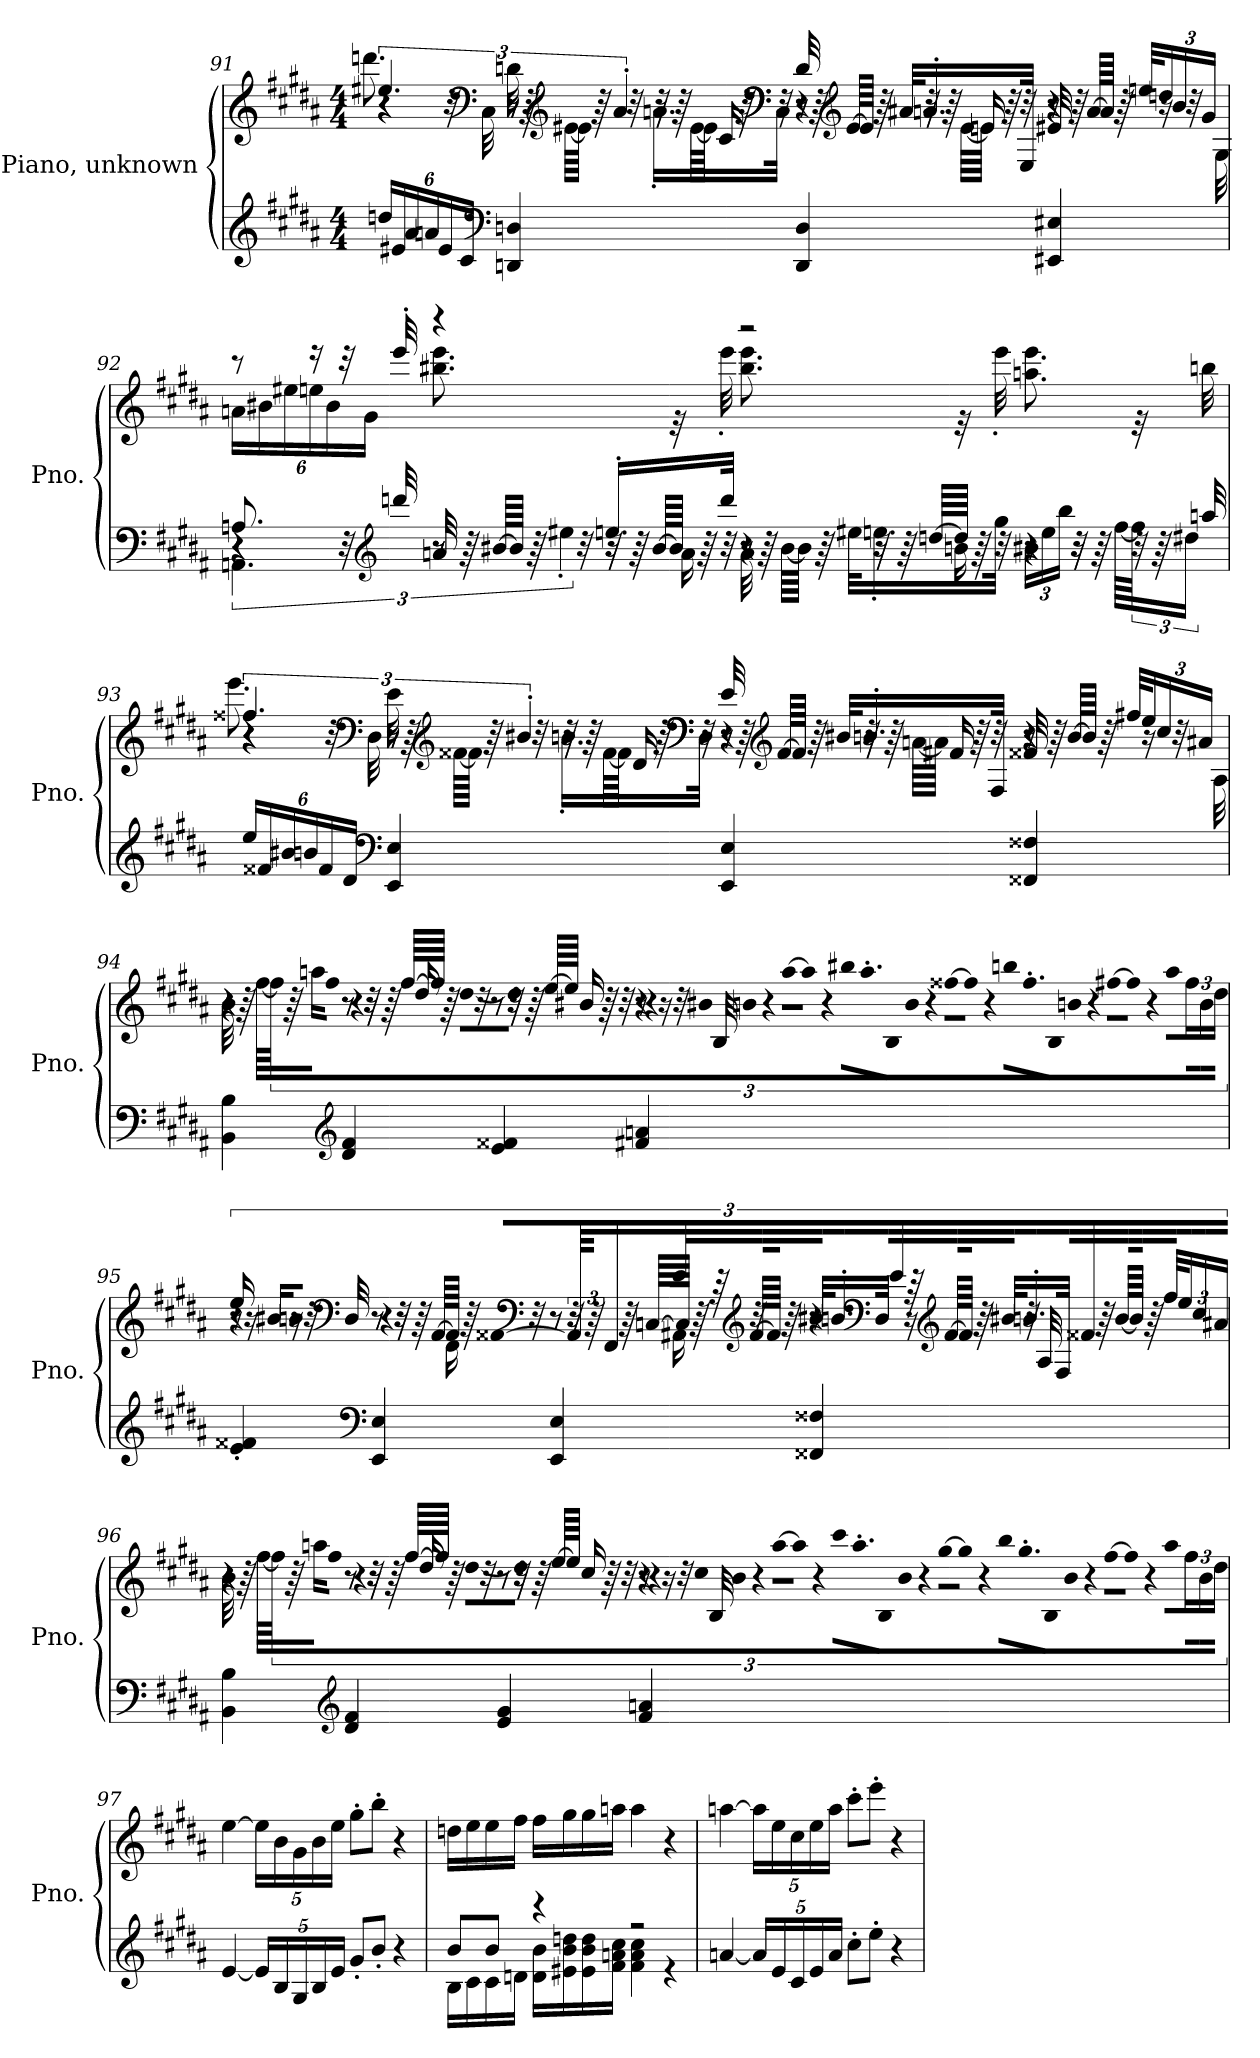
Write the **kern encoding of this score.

**kern	**kern
*part1	*part1
*staff2	*staff1
*I"Piano, unknown	*
*I'Pno.	*
!!LO:LB:g=z
*clefG2	*clefG2
*k[f#c#g#d#a#]	*k[f#c#g#d#a#]
*M4/4	*M4/4
*Xbrackettup	*
=91	=91
*	*^
*	*	*^
*	*	*	*^
24ddn/LL	6.ee#X/	4r	4r	8.dddn\
24e#X/	.	.	.	.
24a#/	.	.	.	.
24an/	.	.	.	.
24e#/	.	.	.	.
.	.	.	.	32r
24c#/JJ	.	.	.	.
*	*clefF4	*	*	*
.	.	.	.	32C#\
*clefF4	*	*	*	*
4DDn/ 4Dn/	12r	8r	8r	32dn\
.	.	.	.	64r
*	*clefG2	*	*	*
.	.	.	.	[64e#X\LLLL
.	.	.	.	64e#\JJJJ]
.	.	.	.	64r
.	6a#'/	.	.	.
.	.	.	.	32r
.	.	32r	16r	16.an'\LL
.	.	64r	.	.
.	.	[64e#\LLLL	.	.
.	.	64e#\JJJJ]	16c#/	.
.	.	64r	.	.
*	*clefF4	*	*	*
.	.	32r	.	32C#\JJk
4DD/ 4D/	32d/	8r	8r	4r
.	64r	.	.	.
*	*clefG2	*	*	*
.	[64e#/LLLL	.	.	.
.	64e#/JJJJ]	.	.	.
.	64r	.	.	.
.	32a#X/KLL	.	.	.
.	16.an'/	32r	16r	.
.	.	64r	.	.
.	.	[64e#\LLLL	.	.
.	.	64e#\JJJJ]	16en/	.
.	.	64r	.	.
.	32E/JJk	32r	.	.
4EE#X/ 4E#X/	32e#X/	4r	4r	8r
.	64r	.	.	.
.	[64a/LLLL	.	.	.
.	64a/JJJJ]	.	.	.
.	64r	.	.	.
.	32een/KLL	.	.	.
*	*Xbrackettup	*	*	*
.	24ddn/	.	.	16r
.	24b/	.	.	.
.	.	.	.	32r
.	24g#/JJ	.	.	.
.	.	.	.	32G#\
*	*v	*v	*v	*v
!!LO:LB:g=z
=92	=92
*^	*
*	*brackettup	*
*^	*^	*^
8.An/	6.AAn\	4r	4r	8r	24an\LL
.	.	.	.	.	24b#X\
.	.	.	.	.	24ee#X\
.	.	.	.	16r	24een\
.	.	.	.	.	24b#\
32r	.	.	.	32r	.
.	.	.	.	.	24g#\JJ
*clefG2	*	*	*	*	*
32dddn/	.	.	.	32eee'/	.
32an/	12r	8r	8r	4r	8.bb#X\ 8.eee\
64r	.	.	.	.	.
[64b#X/LLLL	.	.	.	.	.
64b#/JJJJ]	.	.	.	.	.
64r	.	.	.	.	.
.	6ee#X'\	.	.	.	.
32r	.	.	.	.	.
16.een'/LL	.	32r	16r	.	.
.	.	64r	.	.	.
.	.	[64b#/LLLL	.	.	.
.	.	64b#/JJJJ]	16a\	.	32r
.	.	64r	.	.	.
32ddd/JJk	.	32r	.	.	32eee'\
4r	32a\	8r	8r	2r	8.bb#\ 8.eee\
.	64r	.	.	.	.
.	[64b#\LLLL	.	.	.	.
.	64b#\JJJJ]	.	.	.	.
.	64r	.	.	.	.
.	32ee#X\KLL	.	.	.	.
.	16.een'\	32r	16r	.	.
.	.	64r	.	.	.
.	.	[64ddn/LLLL	.	.	.
.	.	64dd/JJJJ]	16bn\	.	32r
.	.	64r	.	.	.
.	32gg#\JJk	32r	.	.	32eee'\
*	*Xbrackettup	*	*	*	*
8r	24b#X\LL	4r	4r	.	8.aan\ 8.eee\
.	24ee\	.	.	.	.
.	24bb\JJ	.	.	.	.
16r	32r	.	.	.	.
.	64r	.	.	.	.
.	[64ff#\LLLL	.	.	.	.
*	*brackettup	*	*	*	*
32r	96ff#\JJJJ]	.	.	.	32r
.	96r	.	.	.	.
.	24dd#X\	.	.	.	.
32aan/	.	.	.	.	32bbn\
*v	*v	*v	*v	*	*
*	*v	*v
!!LO:PB:g=z
=93	=93
*Xbrackettup	*brackettup
*	*^
*	*	*^
*	*	*	*^
24ee/LL	6.ff##X/	4r	4r	8.eee\
24f##X/	.	.	.	.
24b#X/	.	.	.	.
24bn/	.	.	.	.
24f##/	.	.	.	.
.	.	.	.	32r
24d#/JJ	.	.	.	.
*	*clefF4	*	*	*
.	.	.	.	32D#\
*clefF4	*	*	*	*
4EE/ 4E/	12r	8r	8r	32e\
.	.	.	.	64r
*	*clefG2	*	*	*
.	.	.	.	[64f##X\LLLL
.	.	.	.	64f##\JJJJ]
.	.	.	.	64r
.	6b#X'/	.	.	.
.	.	.	.	32r
.	.	32r	16r	16.bn'\LL
.	.	64r	.	.
.	.	[64f##\LLLL	.	.
.	.	64f##\JJJJ]	16d#/	.
.	.	64r	.	.
*	*clefF4	*	*	*
.	.	32r	.	32D#\JJk
4EE/ 4E/	32e/	8r	8r	4r
.	64r	.	.	.
*	*clefG2	*	*	*
.	[64f##/LLLL	.	.	.
.	64f##/JJJJ]	.	.	.
.	64r	.	.	.
.	32b#X/KLL	.	.	.
.	16.bn'/	32r	16r	.
.	.	64r	.	.
.	.	[64an\LLLL	.	.
.	.	64a\JJJJ]	16f#X/	.
.	.	64r	.	.
.	32F#/JJk	32r	.	.
4FF##X/ 4F##X/	32f##X/	4r	4r	8r
.	64r	.	.	.
.	[64b/LLLL	.	.	.
.	64b/JJJJ]	.	.	.
.	64r	.	.	.
.	32ff#X/KLL	.	.	.
*	*Xbrackettup	*	*	*
.	24ee/	.	.	16r
.	24cc#/	.	.	.
.	.	.	.	32r
.	24a#X/JJ	.	.	.
.	.	.	.	32A#\
*	*	*	*v	*v
!!LO:LB:g=z
=94	=94	=94	=94
4BB\ 4B\	4r	32b\	4r
.	.	64r	.
.	.	[64ff#\LLLL	.
*	*	*brackettup	*
.	.	96ff#\JJJJ]	.
.	.	96r	.
.	.	24aan\LL	.
.	.	32ff#\JJk	.
.	.	64r	.
.	.	[64dd#\LLLL	.
.	.	64dd#\JJJJ]	.
.	.	64r	.
.	.	32b#X\	.
*clefG2	*	*	*
4d#/ 4f#/	8r	32bn\	8r
.	.	64r	.
.	.	[64aa\LLLL	.
.	.	64aa\JJJJ]	.
.	.	64r	.
.	.	32bb#X\KLL	.
.	16r	16.aa'\	32r
.	.	.	64r
.	.	.	[64ff#/LLLL
.	16dd#/	.	64ff#/JJJJ]
.	.	.	64r
.	.	32B\JJk	32r
4e/ 4f##X/	8r	32b\	8r
.	.	64r	.
.	.	[64ff##X\LLLL	.
.	.	64ff##\JJJJ]	.
.	.	64r	.
.	.	32bbn\KLL	.
.	32r	16.ff##'\	16r
.	64r	.	.
.	[64ee/LLLL	.	.
.	64ee/JJJJ]	.	16b#X/
.	64r	.	.
.	32r	32B\JJk	.
4f#X/ 4an/	4r	32bn\	8r
.	.	64r	.
.	.	[64ff#X\LLLL	.
.	.	64ff#\JJJJ]	.
.	.	64r	.
.	.	32aa\KLL	.
*	*	*Xbrackettup	*
.	.	24ff#\	16r
.	.	24b\	.
.	.	.	32r
.	.	24dd#\JJ	.
.	.	.	32B/
!!LO:LB:g=z	!!	!!
=95	=95	=95	=95
*	*brackettup	*	*
4e/' 4f##X/'	24ee/	4r	8r
.	24r	.	.
.	24b#X/LL	.	.
.	32bn/JJk	.	16r
.	64r	.	.
.	[64f##X/LLLL	.	.
.	96f##/JJJJ]	.	32r
.	96r	.	.
.	24d#/	.	.
*	*clefF4	*	*
.	.	.	32D#/
*clefF4	*	*	*
4EE/ 4E/	32e/	8r	8r
.	64r	.	.
*	*clefG2	*	*
.	[64f##/LLLL	.	.
.	64f##/JJJJ]	.	.
.	64r	.	.
.	32b#X/KLL	.	.
.	16.bn'/	16r	32r
.	.	.	64r
.	.	.	[64f##/LLLL
.	.	16d#\	64f##/JJJJ]
.	.	.	64r
*	*clefF4	*	*
.	32D#/JJk	.	32r
4EE/ 4E/	32e/	8r	8r
.	64r	.	.
*	*clefG2	*	*
.	[64f##/LLLL	.	.
.	64f##/JJJJ]	.	.
.	64r	.	.
.	32b#X/KLL	.	.
.	16.bn'/	16r	32r
.	.	.	64r
.	.	.	[64an/LLLL
.	.	16f#X\	64a/JJJJ]
.	.	.	64r
.	32F#/JJk	.	32r
4FF##X/ 4F##X/	32f##X/	4r	8r
.	64r	.	.
.	[64b/LLLL	.	.
.	64b/JJJJ]	.	.
.	64r	.	.
.	32ff#/KLL	.	.
*	*Xbrackettup	*	*
.	24ee/	.	16r
.	24cc#/	.	.
.	.	.	32r
.	24a#X/JJ	.	.
.	.	.	32A#/
!!LO:LB:g=z	!!	!!
=96	=96	=96	=96
4BB\ 4B\	4r	32b\	4r
.	.	64r	.
.	.	[64ff#\LLLL	.
*	*	*brackettup	*
.	.	96ff#\JJJJ]	.
.	.	96r	.
.	.	24aan\LL	.
.	.	32ff#\JJk	.
.	.	64r	.
.	.	[64dd#\LLLL	.
.	.	64dd#\JJJJ]	.
.	.	64r	.
.	.	32cc#\	.
*clefG2	*	*	*
4d#/ 4f#/	8r	32b\	8r
.	.	64r	.
.	.	[64aa\LLLL	.
.	.	64aa\JJJJ]	.
.	.	64r	.
.	.	32ccc#\KLL	.
.	16r	16.aa'\	32r
.	.	.	64r
.	.	.	[64ff#/LLLL
.	16dd#/	.	64ff#/JJJJ]
.	.	.	64r
.	.	32B\JJk	32r
4e/ 4g#/	8r	32b\	8r
.	.	64r	.
.	.	[64gg#\LLLL	.
.	.	64gg#\JJJJ]	.
.	.	64r	.
.	.	32bb\KLL	.
.	32r	16.gg#'\	16r
.	64r	.	.
.	[64ee/LLLL	.	.
.	64ee/JJJJ]	.	16cc#/
.	64r	.	.
.	32r	32B\JJk	.
4f#/ 4an/	4r	32b\	8r
.	.	64r	.
.	.	[64ff#\LLLL	.
.	.	64ff#\JJJJ]	.
.	.	64r	.
.	.	32aa\KLL	.
*	*	*Xbrackettup	*
.	.	24ff#\	16r
.	.	24b\	.
.	.	.	32r
.	.	24dd#\JJ	.
.	.	.	32B/
*	*v	*v	*v
!!LO:LB:g=z
=97	=97
[4e/	[4ee\
20e/LL]	20ee\LL]
20B/	20b\
20G#/	20g#\
20B/	20b\
20e/JJ	20ee\JJ
8g#'/L	8gg#'\L
8b'/J	8bb'\J
4r	4r
=98	=98
*^	*
8b/L	16B\LL	16ddn\LL
.	16c#\	16ee\
8b/J	16c#\	16ee\
.	16dn\JJ	16ff#\JJ
4r	16d\ 16b\LL	16ff#\LL
.	16e#X\ 16b\ 16ddn\	16gg#\
.	16e#\ 16b\ 16dd\	16gg#\
.	16f#\ 16an\ 16cc#\JJ	16aan\JJ
2r	4f#\ 4a\ 4cc#\	4aa\
.	4r	4r
*v	*v	*
=99	=99
[4an/	[4aan\
20a/LL]	20aa\LL]
20e/	20ee\
20c#/	20cc#\
20e/	20ee\
20a/JJ	20aa\JJ
8cc#'\L	8ccc#'\L
8ee'\J	8eee'\J
4r	4r
=	=
*-	*-
